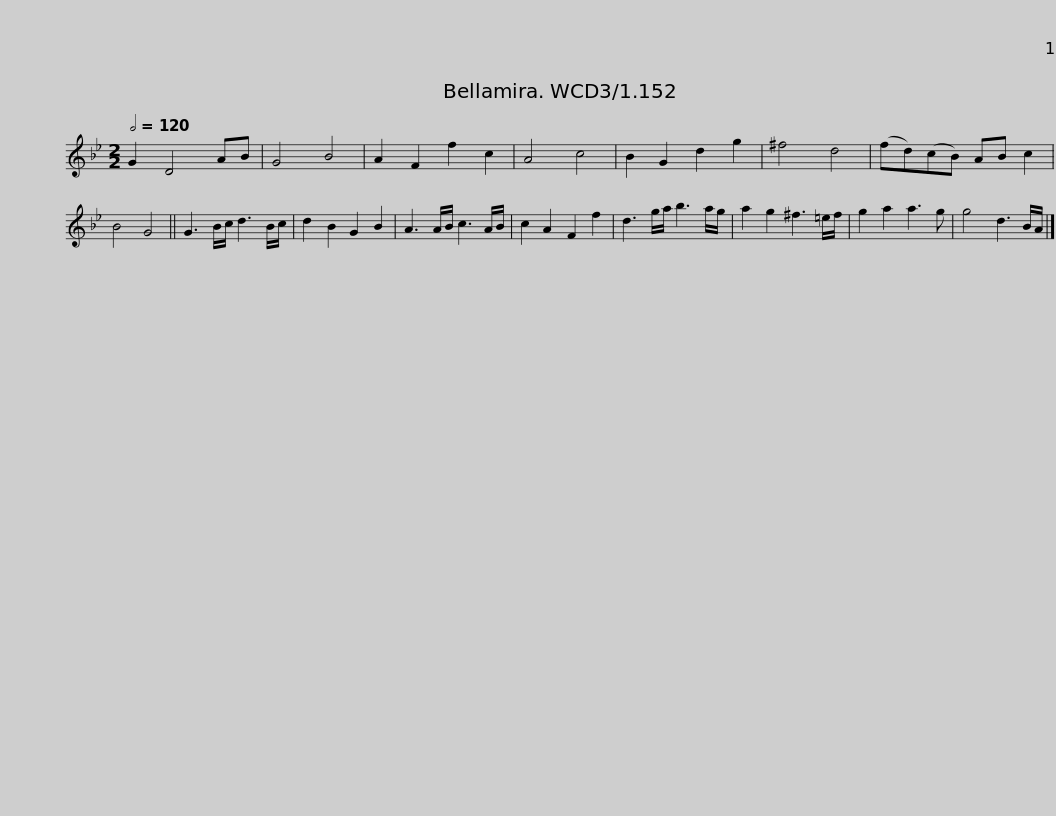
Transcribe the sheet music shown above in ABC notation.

X:1
L:1/8
Q:1/2=120
M:2/2
I:linebreak $
K:Gmin
V:1 treble
V:1
 G2 D4 AB | G4 B4 | A2 F2 f2 c2 | A4 c4 | B2 G2 d2 g2 | %5
 ^f4 d4 | (fd)(cB) AB c2 | B4 G4 || G3 B/c/ d3 B/c/ | d2 B2 G2 B2 |$ %10
 A3 A/B/ c3 A/B/ | c2 A2 F2 f2 | d3 g/a/ b3 a/g/ | a2 g2 ^f3 =e/f/ | g2 a2 a3 g | %15
 g4 d3 B/A/ |] %16
